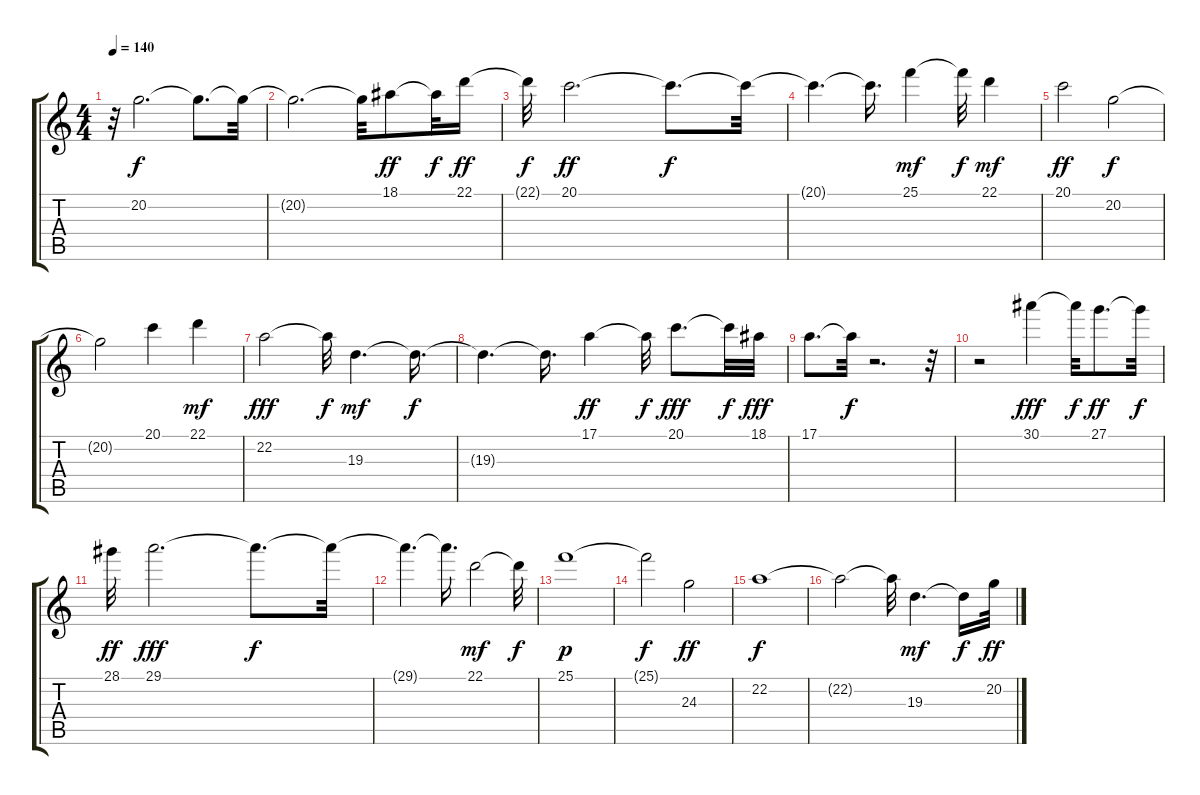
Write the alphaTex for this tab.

\track "" {instrument synthbrass1}
\staff {score tabs}
\tuning (E4 B3 G3 D3 A2 E2) {hide}
\ts (4 4)
\tempo 140
\clef g2
\ks c
r.32{dy f} 20.2.2{d} 20.2{t}.8{d} 20.2{t}.32 |
20.2{t}.2{d} 20.2{t}.32 18.1.8{dy ff} 18.1{t}.32{dy f} 22.1.16{dy ff} |
22.1{t}.32{dy f} 20.1.2{d dy ff} 20.1{t}.8{d dy f} 20.1{t}.32 |
20.1{t}.4{d} 20.1{t}.16{d} 25.1.4{dy mf} 25.1{t}.32{dy f} 22.1.4{dy mf} |
20.1.2{dy ff} 20.2.2{dy f} |
20.2{t}.2 20.1.4 22.1.4{dy mf} |
22.2.2{dy fff} 22.2{t}.32{dy f} 19.3.4{d dy mf} 19.3{t}.16{d dy f} |
19.3{t}.4{d} 19.3{t}.16{d} 17.1.4{dy ff} 17.1{t}.32{dy f} 20.1.8{d dy fff} 20.1{t}.32{dy f} 18.1.32{dy fff} |
17.1.8{d} 17.1{t}.32{dy f} r.2{d} r.32 |
r.2 30.1.4{dy fff} 30.1{t}.32{dy f} 27.1.8{d dy ff} 27.1{t}.32{dy f} |
28.1.32{dy ff} 29.1.2{d dy fff} 29.1{t}.8{d dy f} 29.1{t}.32 |
29.1{t}.4{d} 29.1{t}.16{d} 22.1.2{dy mf} 22.1{t}.32{dy f} |
25.1.1{dy p} |
25.1{t}.2{dy f} 24.3.2{dy ff} |
22.2.1{dy f} |
22.2{t}.2 22.2{t}.32 19.3.4{d dy mf} 19.3{t}.16{dy f} 20.2.32{dy ff}
